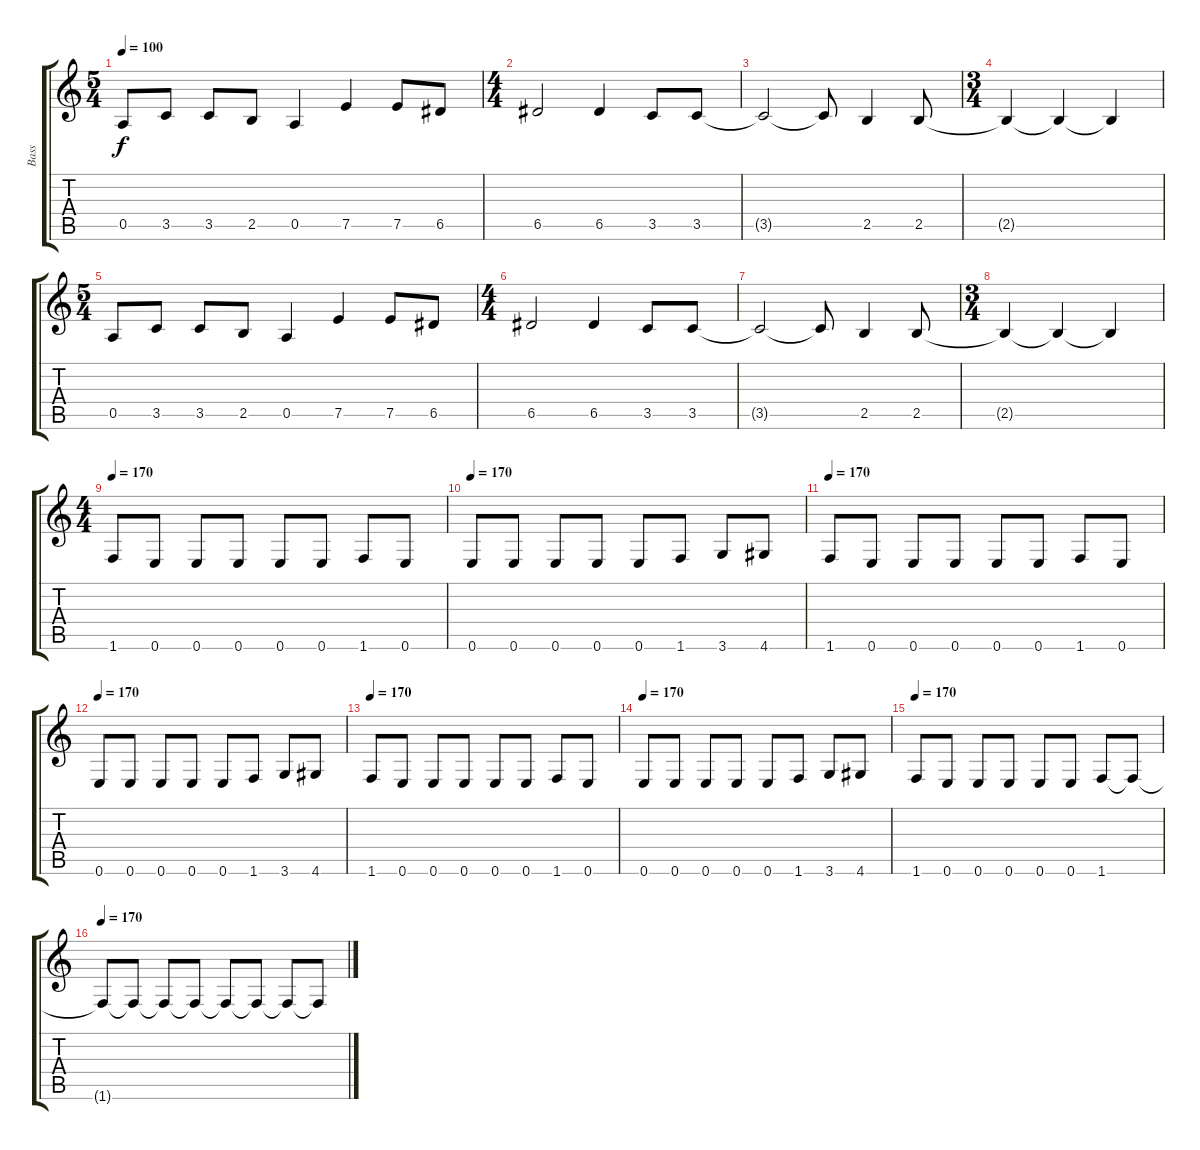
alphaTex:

\track ("Bass" "Bass") {instrument electricbasspick}
\staff {score tabs}
\tuning (E4 B3 G3 D3 A2 E2) {hide}
\ts (5 4)
\tempo 100
\clef g2
\ks c
0.5.8{dy f} 3.5.8 3.5.8 2.5.8 0.5.4 7.5.4 7.5.8 6.5.8 |
\ts (4 4)
6.5.2 6.5.4 3.5.8 3.5.8 |
3.5{t}.2 3.5{t}.8 2.5.4 2.5.8 |
\ts (3 4)
2.5{t}.4 2.5{t}.4 2.5{t}.4 |
\ts (5 4)
0.5.8 3.5.8 3.5.8 2.5.8 0.5.4 7.5.4 7.5.8 6.5.8 |
\ts (4 4)
6.5.2 6.5.4 3.5.8 3.5.8 |
3.5{t}.2 3.5{t}.8 2.5.4 2.5.8 |
\ts (3 4)
2.5{t}.4 2.5{t}.4 2.5{t}.4 |
\ts (4 4)
\tempo 170
1.6.8 0.6.8 0.6.8 0.6.8 0.6.8 0.6.8 1.6.8 0.6.8 |
\tempo 170
0.6.8 0.6.8 0.6.8 0.6.8 0.6.8 1.6.8 3.6.8 4.6.8 |
\tempo 170
1.6.8 0.6.8 0.6.8 0.6.8 0.6.8 0.6.8 1.6.8 0.6.8 |
\tempo 170
0.6.8 0.6.8 0.6.8 0.6.8 0.6.8 1.6.8 3.6.8 4.6.8 |
\tempo 170
1.6.8 0.6.8 0.6.8 0.6.8 0.6.8 0.6.8 1.6.8 0.6.8 |
\tempo 170
0.6.8 0.6.8 0.6.8 0.6.8 0.6.8 1.6.8 3.6.8 4.6.8 |
\tempo 170
1.6.8 0.6.8 0.6.8 0.6.8 0.6.8 0.6.8 1.6.8 1.6{t}.8 |
\tempo 170
1.6{t}.8 1.6{t}.8 1.6{t}.8 1.6{t}.8 1.6{t}.8 1.6{t}.8 1.6{t}.8 1.6{t}.8
